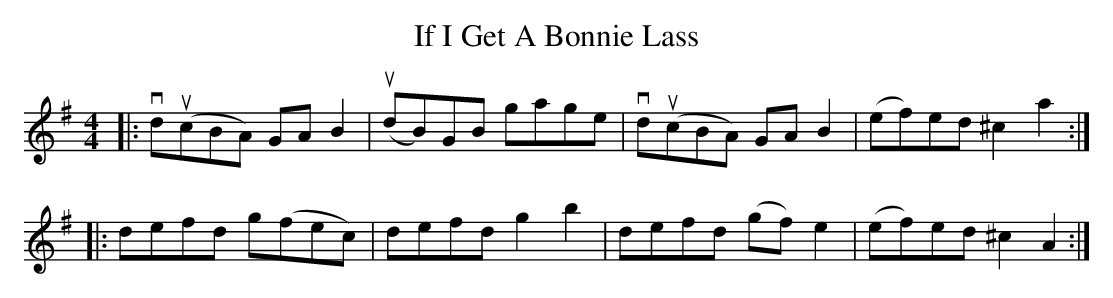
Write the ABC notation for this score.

X:1
T: If I Get A Bonnie Lass
M: 4/4
L: 1/8
K: Ador
|:vdu(cBA) GA B2|u(dB)GB gage|vdu(cBA) GA B2|(ef)ed ">"^c2 a2:|
|:defd g(fec)|defd ">"g2 ">"b2|defd (gf) e2|(ef)ed ">"^c2 A2:|
